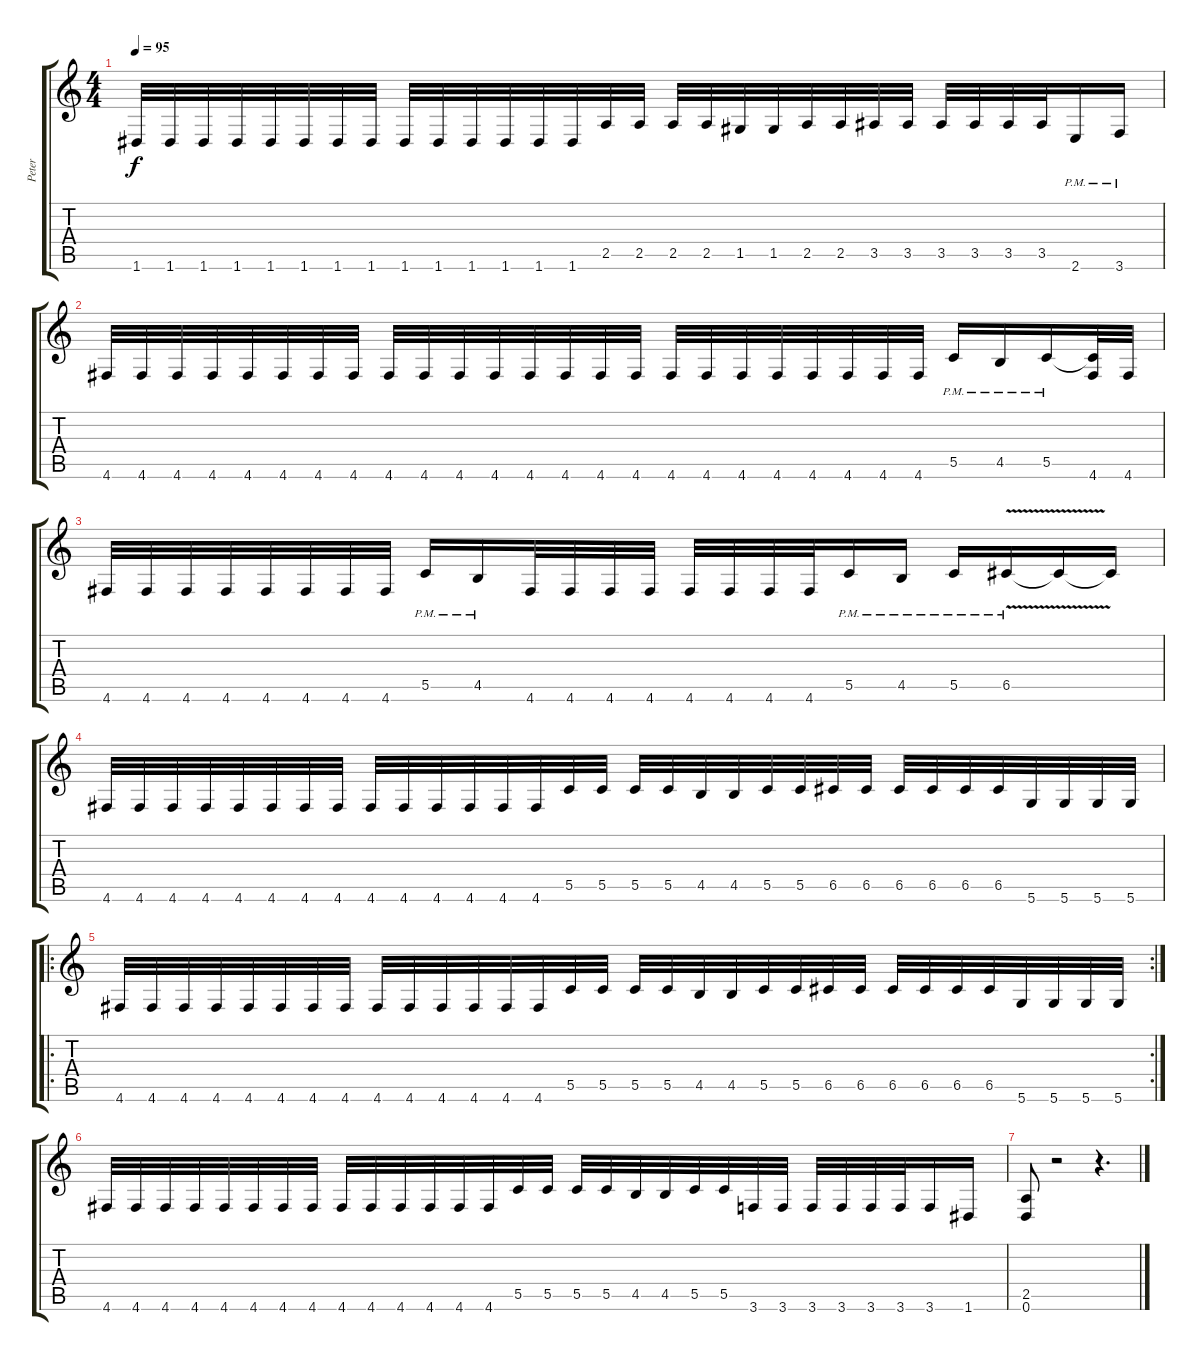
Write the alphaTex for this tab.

\track ("Peter" "Peter") {instrument overdrivenguitar}
\staff {score tabs}
\tuning (D4 A3 F3 C3 G2 D2) {hide}
\ts (4 4)
\tempo 95
\clef g2
\ks c
1.6.32{dy f} 1.6.32 1.6.32 1.6.32 1.6.32 1.6.32 1.6.32 1.6.32 1.6.32 1.6.32 1.6.32 1.6.32 1.6.32 1.6.32 2.5.32 2.5.32 2.5.32 2.5.32 1.5.32 1.5.32 2.5.32 2.5.32 3.5.32 3.5.32 3.5.32 3.5.32 3.5.32 3.5.32 2.6{pm}.16 3.6{pm}.16 |
4.6.32 4.6.32 4.6.32 4.6.32 4.6.32 4.6.32 4.6.32 4.6.32 4.6.32 4.6.32 4.6.32 4.6.32 4.6.32 4.6.32 4.6.32 4.6.32 4.6.32 4.6.32 4.6.32 4.6.32 4.6.32 4.6.32 4.6.32 4.6.32 5.5{pm}.16 4.5{pm}.16 5.5{pm}.16 (5.5{t} 4.6).32 4.6.32 |
4.6.32 4.6.32 4.6.32 4.6.32 4.6.32 4.6.32 4.6.32 4.6.32 5.5{pm}.16 4.5{pm}.16 4.6.32 4.6.32 4.6.32 4.6.32 4.6.32 4.6.32 4.6.32 4.6.32 5.5{pm}.16 4.5{pm}.16 5.5{pm}.16 6.5{v pm}.16 6.5{t}.16 6.5{t}.16 |
4.6.32 4.6.32 4.6.32 4.6.32 4.6.32 4.6.32 4.6.32 4.6.32 4.6.32 4.6.32 4.6.32 4.6.32 4.6.32 4.6.32 5.5.32 5.5.32 5.5.32 5.5.32 4.5.32 4.5.32 5.5.32 5.5.32 6.5.32 6.5.32 6.5.32 6.5.32 6.5.32 6.5.32 5.6.32 5.6.32 5.6.32 5.6.32 |
\ro
\rc 2
4.6.32 4.6.32 4.6.32 4.6.32 4.6.32 4.6.32 4.6.32 4.6.32 4.6.32 4.6.32 4.6.32 4.6.32 4.6.32 4.6.32 5.5.32 5.5.32 5.5.32 5.5.32 4.5.32 4.5.32 5.5.32 5.5.32 6.5.32 6.5.32 6.5.32 6.5.32 6.5.32 6.5.32 5.6.32 5.6.32 5.6.32 5.6.32 |
4.6.32 4.6.32 4.6.32 4.6.32 4.6.32 4.6.32 4.6.32 4.6.32 4.6.32 4.6.32 4.6.32 4.6.32 4.6.32 4.6.32 5.5.32 5.5.32 5.5.32 5.5.32 4.5.32 4.5.32 5.5.32 5.5.32 3.6.32 3.6.32 3.6.32 3.6.32 3.6.32 3.6.32 3.6.16 1.6.16 |
(2.5 0.6).8 r.2 r.4{d}
